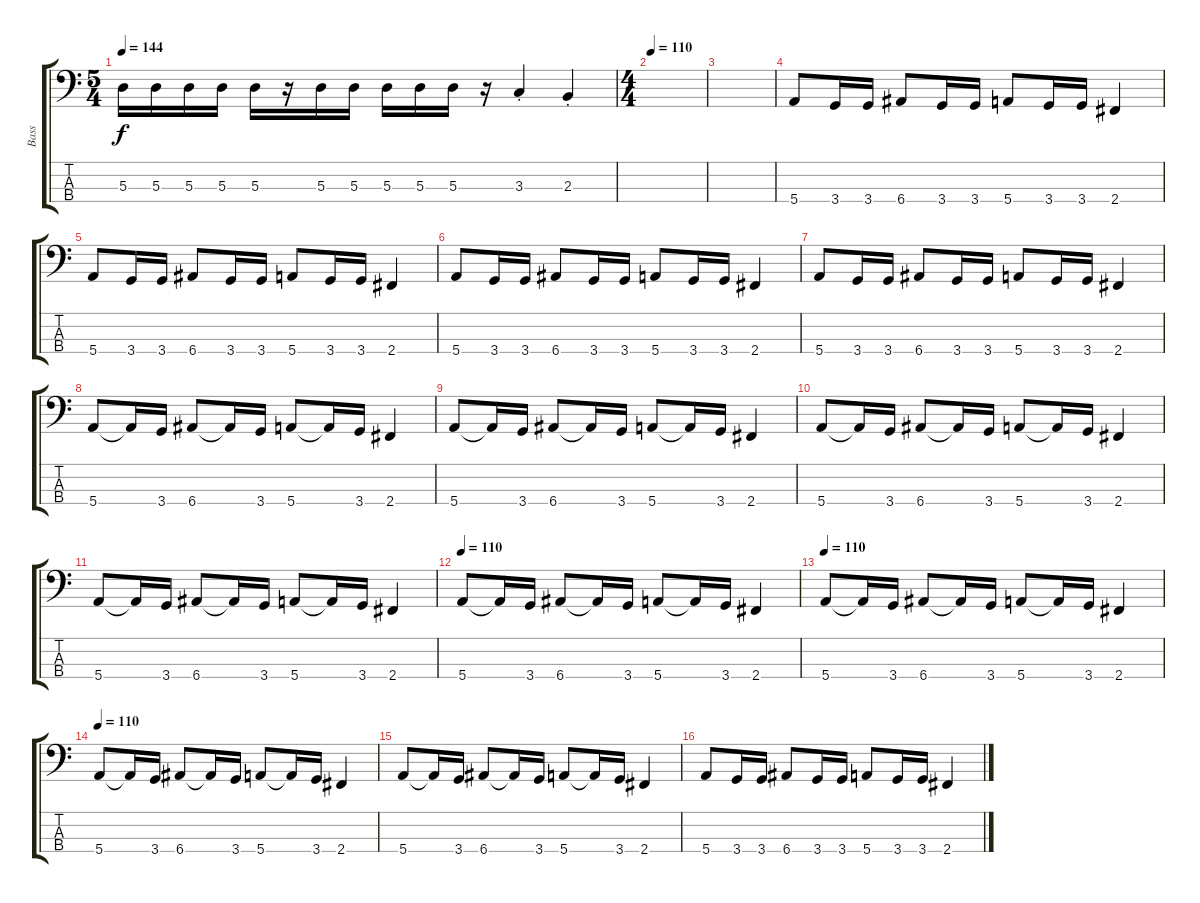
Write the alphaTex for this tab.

\track ("Bass" "Bass") {instrument electricbasspick}
\staff {score tabs}
\tuning (G2 D2 A1 E1) {hide}
\ts (5 4)
\tempo 144
\clef f4
\ks c
5.3.16{dy f} 5.3.16 5.3.16 5.3.16 5.3.16 r.16 5.3.16 5.3.16 5.3.16 5.3.16 5.3.16 r.16 3.3{st}.4 2.3{st}.4 |
\ts (4 4)
\tempo 110
|
|
5.4.8 3.4.16 3.4.16 6.4.8 3.4.16 3.4.16 5.4.8 3.4.16 3.4.16 2.4.4 |
5.4.8 3.4.16 3.4.16 6.4.8 3.4.16 3.4.16 5.4.8 3.4.16 3.4.16 2.4.4 |
5.4.8 3.4.16 3.4.16 6.4.8 3.4.16 3.4.16 5.4.8 3.4.16 3.4.16 2.4.4 |
5.4.8 3.4.16 3.4.16 6.4.8 3.4.16 3.4.16 5.4.8 3.4.16 3.4.16 2.4.4 |
5.4.8 5.4{t}.16 3.4.16 6.4.8 6.4{t}.16 3.4.16 5.4.8 5.4{t}.16 3.4.16 2.4.4 |
5.4.8 5.4{t}.16 3.4.16 6.4.8 6.4{t}.16 3.4.16 5.4.8 5.4{t}.16 3.4.16 2.4.4 |
5.4.8 5.4{t}.16 3.4.16 6.4.8 6.4{t}.16 3.4.16 5.4.8 5.4{t}.16 3.4.16 2.4.4 |
5.4.8 5.4{t}.16 3.4.16 6.4.8 6.4{t}.16 3.4.16 5.4.8 5.4{t}.16 3.4.16 2.4.4 |
\tempo 110
5.4.8 5.4{t}.16 3.4.16 6.4.8 6.4{t}.16 3.4.16 5.4.8 5.4{t}.16 3.4.16 2.4.4 |
\tempo 110
5.4.8 5.4{t}.16 3.4.16 6.4.8 6.4{t}.16 3.4.16 5.4.8 5.4{t}.16 3.4.16 2.4.4 |
\tempo 110
5.4.8 5.4{t}.16 3.4.16 6.4.8 6.4{t}.16 3.4.16 5.4.8 5.4{t}.16 3.4.16 2.4.4 |
5.4.8 5.4{t}.16 3.4.16 6.4.8 6.4{t}.16 3.4.16 5.4.8 5.4{t}.16 3.4.16 2.4.4 |
5.4.8 3.4.16 3.4.16 6.4.8 3.4.16 3.4.16 5.4.8 3.4.16 3.4.16 2.4.4
